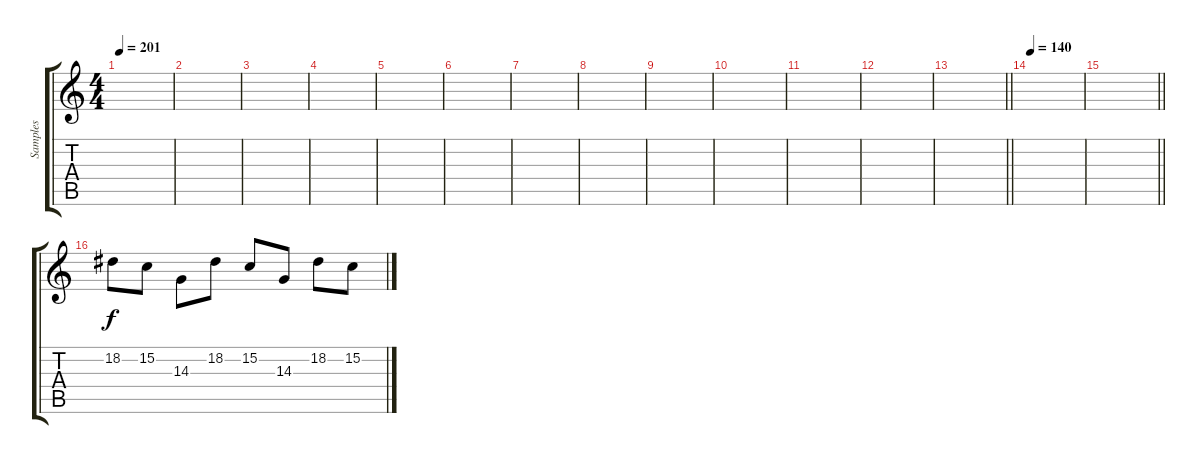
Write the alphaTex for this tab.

\track ("Samples" "Samples") {instrument lead2sawtooth}
\staff {score tabs}
\tuning (D4 A3 F3 C3 G2 C2) {hide}
\ts (4 4)
\tempo 201
\clef g2
\ks c
|
|
|
|
|
|
|
|
|
|
|
|
\barLineRight lightlight
|
\section ("" " ")
\tempo 140
|
\barLineRight lightlight
|
\section ("" " ")
18.2.8 15.2.8 14.3.8 18.2.8 15.2.8 14.3.8 18.2.8 15.2.8
